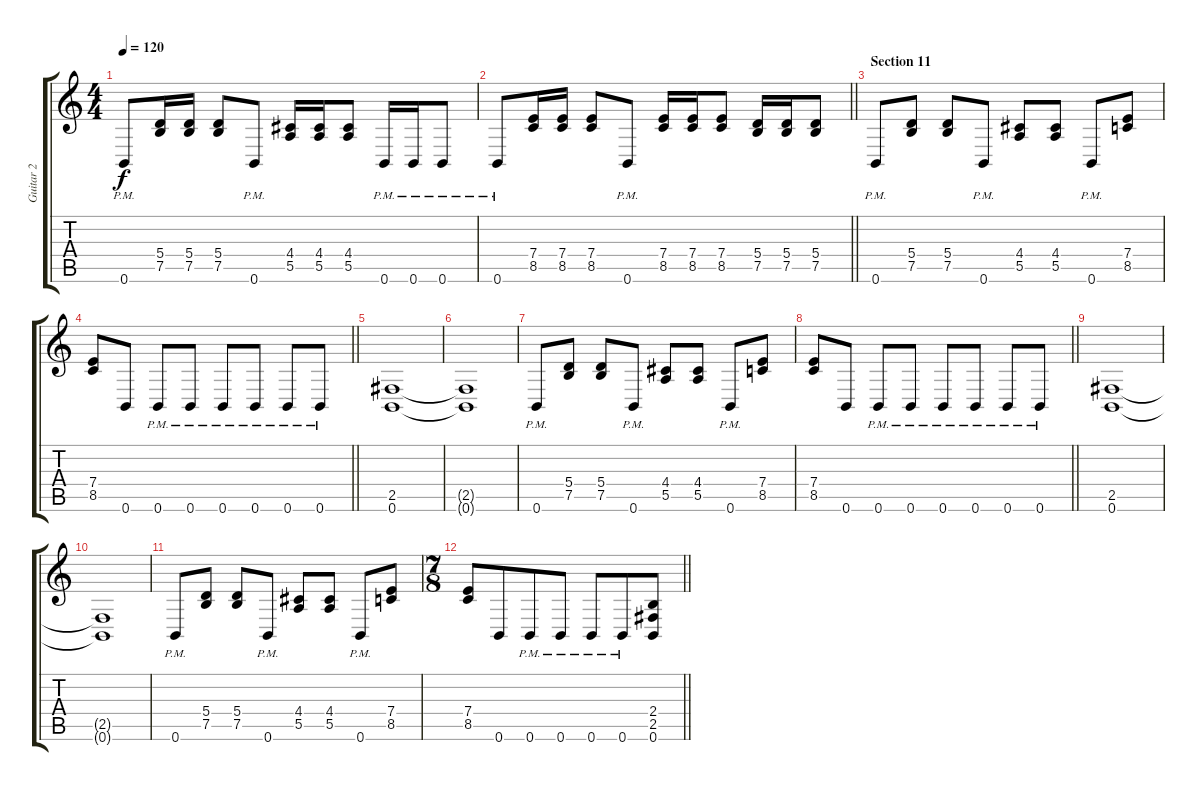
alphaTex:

\track ("Guitar 2" "Guitar 2") {instrument overdrivenguitar}
\staff {score tabs}
\tuning (B3 Gb3 D3 A2 E2 B1) {hide}
\ts (4 4)
\tempo 120
\clef g2
\ks c
0.6{pm}.8{dy f} (5.4 7.5).16 (5.4 7.5).16 (5.4 7.5).8 0.6{pm}.8 (4.4 5.5).16 (4.4 5.5).16 (4.4 5.5).8 0.6{pm}.16 0.6{pm}.16 0.6{pm}.8 |
\barLineRight lightlight
0.6{pm}.8 (7.4 8.5).16 (7.4 8.5).16 (7.4 8.5).8 0.6{pm}.8 (7.4 8.5).16 (7.4 8.5).16 (7.4 8.5).8 (5.4 7.5).16 (5.4 7.5).16 (5.4 7.5).8 |
\section ("" "Section 11")
0.6{pm}.8 (5.4 7.5).8 (5.4 7.5).8 0.6{pm}.8 (4.4 5.5).8 (4.4 5.5).8 0.6{pm}.8 (7.4 8.5).8 |
\barLineRight lightlight
(7.4 8.5).8 0.6.8 0.6{pm}.8 0.6{pm}.8 0.6{pm}.8 0.6{pm}.8 0.6{pm}.8 0.6{pm}.8 |
(2.5 0.6).1 |
(2.5{t} 0.6{t}).1 |
0.6{pm}.8 (5.4 7.5).8 (5.4 7.5).8 0.6{pm}.8 (4.4 5.5).8 (4.4 5.5).8 0.6{pm}.8 (7.4 8.5).8 |
\barLineRight lightlight
(7.4 8.5).8 0.6.8 0.6{pm}.8 0.6{pm}.8 0.6{pm}.8 0.6{pm}.8 0.6{pm}.8 0.6{pm}.8 |
(2.5 0.6).1 |
(2.5{t} 0.6{t}).1 |
0.6{pm}.8 (5.4 7.5).8 (5.4 7.5).8 0.6{pm}.8 (4.4 5.5).8 (4.4 5.5).8 0.6{pm}.8 (7.4 8.5).8 |
\ts (7 8)
\barLineRight lightlight
(7.4 8.5).8 0.6.8 0.6{pm}.8 0.6{pm}.8 0.6{pm}.8 0.6{pm}.8 (2.4 2.5 0.6).8
